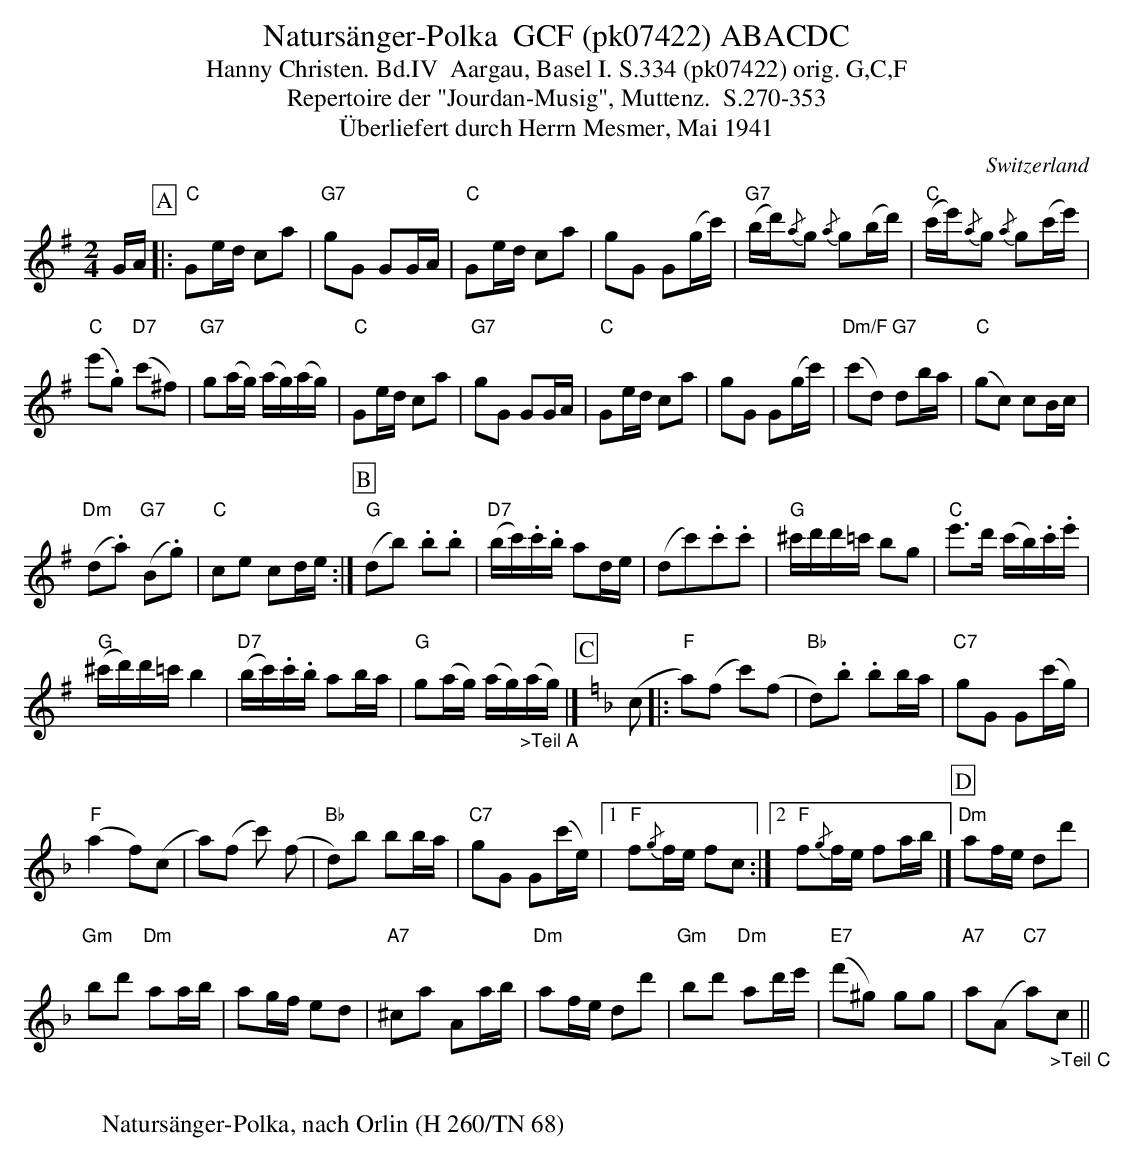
X:1
T: Natursänger-Polka  GCF (pk07422) ABACDC
T:Hanny Christen. Bd.IV  Aargau, Basel I. S.334 (pk07422) orig. G,C,F
T: Repertoire der "Jourdan-Musig", Muttenz.  S.270-353
T:Überliefert durch Herrn Mesmer, Mai 1941
M:2/4
L:1/16
O:Switzerland
K:G major
GA [P:A] |: "C"G2ed c2a2 | "G7"g2G2 G2GA | "C"G2ed c2a2 | g2G2 G2(gc') | ("G7"bd'){/a}g2  {/a}g2(bd') | ("C"c'e'){/a}g2  {/a}g2(c'e') |
("C"e'2.g2) ("D7"c'2^f2) | "G7"g2(ag) (ag)(ag) | "C"G2ed c2a2 | "G7"g2G2 G2GA |  "C"G2ed c2a2  |g2G2 G2(gc') | ("Dm/F"c'2d2) "G7"d2ba | ("C"g2c2) c2Bc |
("Dm"d2.a2) ("G7"B2.g2) | "C"c2e2 c2de :| [P:B] ("G"d2b2) .b2.b2 | ("D7"bc').c'.b a2de | (d2c'2).c'2.c'2 | "G"^c'd'd'=c' b2g2 | "C"e'3d' (c'b).c'.e' |
("G"^c'd')d'=c' b4 | ("D7"bc').c'.b a2ba | "G"g2(ag) (ag)"_>Teil A"(ag) |] [P:C] [K:F] [L:1/8] (c |: "F"a)(f c')(f | "Bb"d).b .bb/a/ | "C7"gG G(c'/g/) |
("F"a2 f)(c | a)(f c') (f | "Bb"d)b bb/a/ | "C7"gG G(c'/e/) |1 "F"f{/g}f/e/ fc :|2 "F"f{/g}f/e/ fa/b/ |] [P:D] "Dm"af/e/ dd' |
"Gm"bd' "Dm"aa/b/ | ag/f/ ed | "A7"^ca Aa/b/ | "Dm"af/e/ dd' | "Gm"bd' "Dm"ad'/e'/ | ("E7"f'^g) gg | "A7"a(A "C7"a)"_>Teil C"c ||
W:
W:Natursänger-Polka, nach Orlin (H 260/TN 68)
